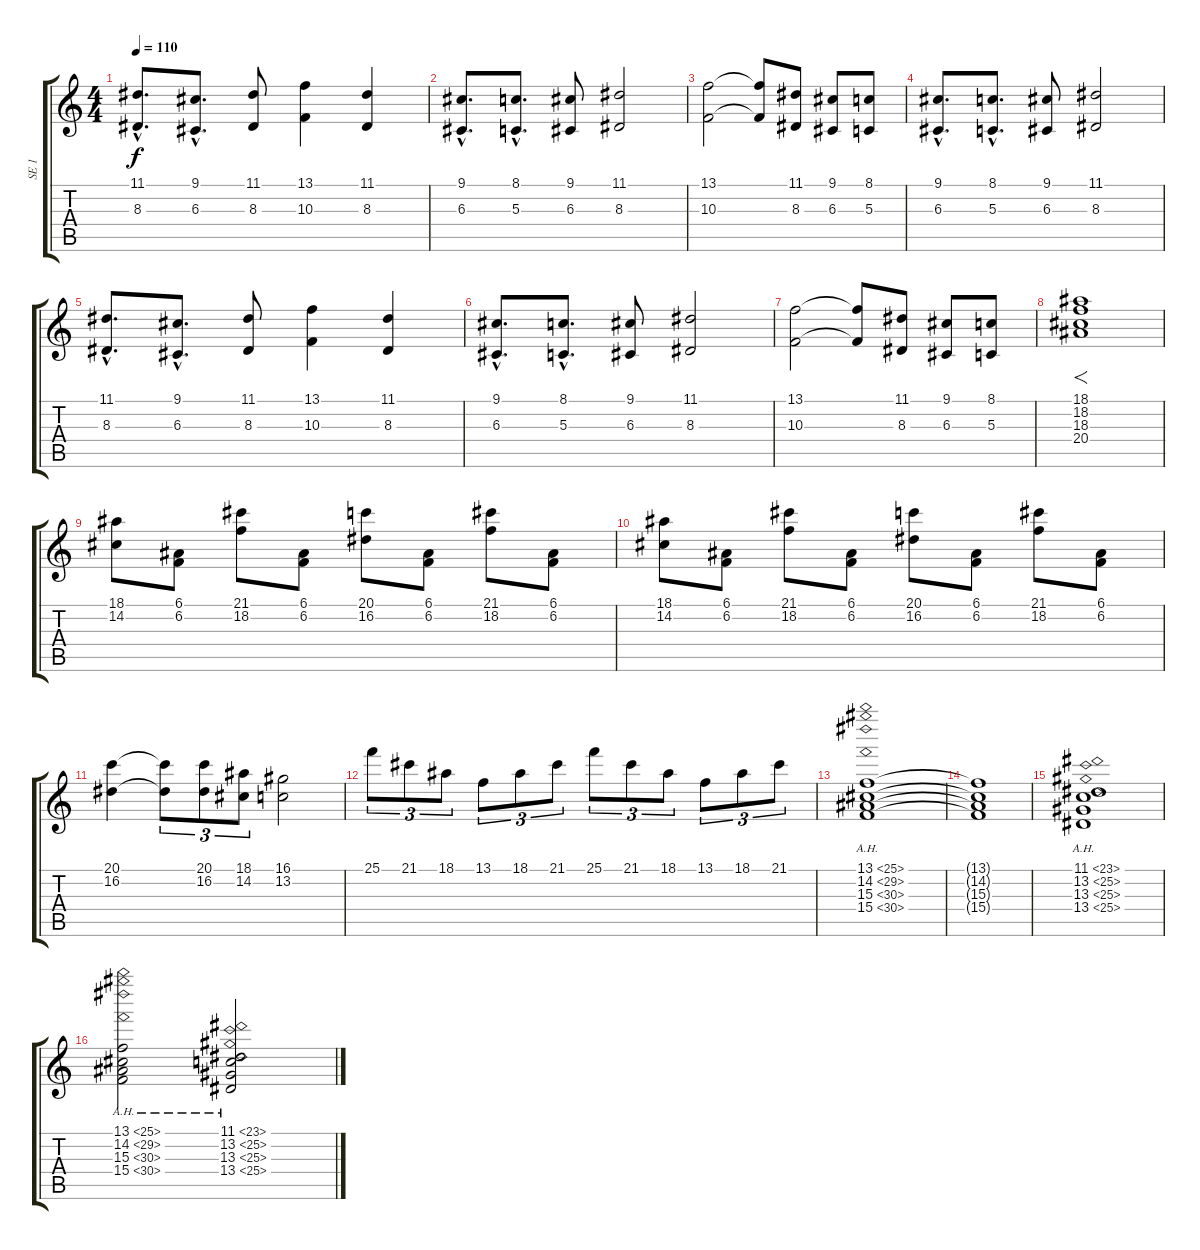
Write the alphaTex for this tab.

\track ("SE 1" "SE 1") {instrument stringensemble1}
\staff {score tabs}
\tuning (E4 B3 G3 D3 A2 E2) {hide}
\ts (4 4)
\tempo 110
\clef g2
\ks c
(11.1{hac} 8.3{hac}).8{d dy f} (9.1{hac} 6.3{hac}).8{d} (11.1 8.3).8 (13.1 10.3).4 (11.1 8.3).4 |
(9.1{hac} 6.3{hac}).8{d} (8.1{hac} 5.3{hac}).8{d} (9.1 6.3).8 (11.1 8.3).2 |
(13.1 10.3).2 (13.1{t} 10.3{t}).8 (11.1 8.3).8 (9.1 6.3).8 (8.1 5.3).8 |
(9.1{hac} 6.3{hac}).8{d} (8.1{hac} 5.3{hac}).8{d} (9.1 6.3).8 (11.1 8.3).2 |
(11.1{hac} 8.3{hac}).8{d} (9.1{hac} 6.3{hac}).8{d} (11.1 8.3).8 (13.1 10.3).4 (11.1 8.3).4 |
(9.1{hac} 6.3{hac}).8{d} (8.1{hac} 5.3{hac}).8{d} (9.1 6.3).8 (11.1 8.3).2 |
(13.1 10.3).2 (13.1{t} 10.3{t}).8 (11.1 8.3).8 (9.1 6.3).8 (8.1 5.3).8 |
(18.1 18.2 18.3 20.4).1{f volume 10} |
\section ("" "")
(18.1 14.2).8 (6.1 6.2).8 (21.1 18.2).8 (6.1 6.2).8 (20.1 16.2).8 (6.1 6.2).8 (21.1 18.2).8 (6.1 6.2).8 |
(18.1 14.2).8 (6.1 6.2).8 (21.1 18.2).8 (6.1 6.2).8 (20.1 16.2).8 (6.1 6.2).8 (21.1 18.2).8 (6.1 6.2).8 |
(20.1 16.2).4 (20.1{t} 16.2{t}).8{tu (3 2)} (20.1 16.2).8{tu (3 2)} (18.1 14.2).8{tu (3 2)} (16.1 13.2).2 |
25.1.8{tu (3 2)} 21.1.8{tu (3 2)} 18.1.8{tu (3 2)} 13.1.8{tu (3 2)} 18.1.8{tu (3 2)} 21.1.8{tu (3 2)} 25.1.8{tu (3 2)} 21.1.8{tu (3 2)} 18.1.8{tu (3 2)} 13.1.8{tu (3 2)} 18.1.8{tu (3 2)} 21.1.8{tu (3 2)} |
(13.1{ah 12} 14.2{ah 15} 15.3{ah 15} 15.4{ah 15}).1 |
(13.1{t} 14.2{t} 15.3{t} 15.4{t}).1 |
(11.1{ah 12} 13.2{ah 12} 13.3{ah 12} 13.4{ah 12}).1 |
(13.1{ah 12} 14.2{ah 15} 15.3{ah 15} 15.4{ah 15}).2 (11.1{ah 12} 13.2{ah 12} 13.3{ah 12} 13.4{ah 12}).2
